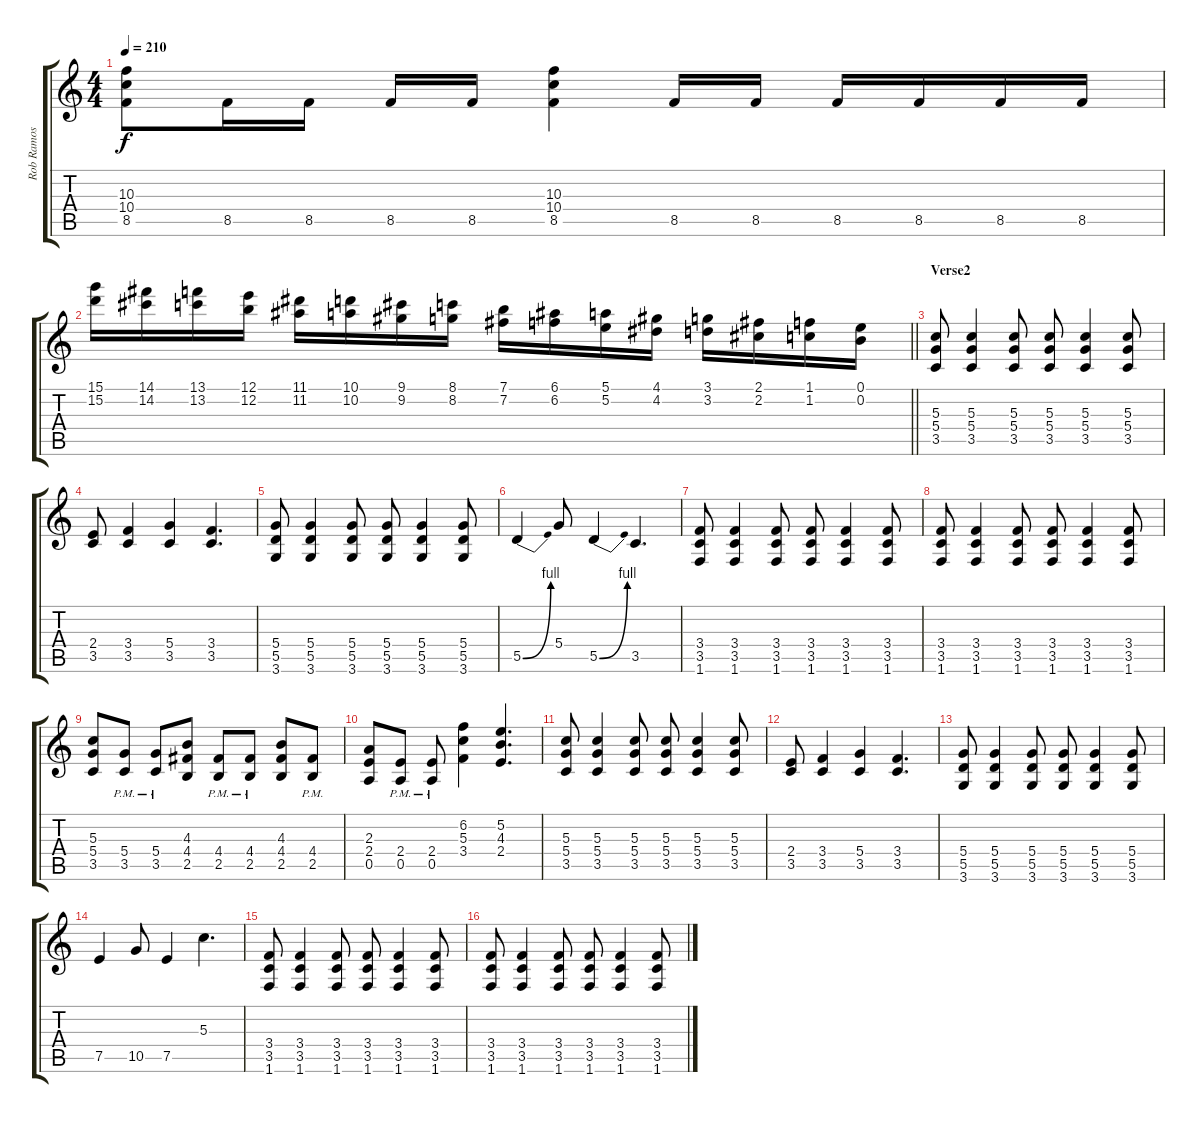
\track ("Rob Ramos (guitarra)" "Rob Ramos ") {instrument distortionguitar}
\staff {score tabs}
\tuning (E4 B3 G3 D3 A2 E2) {hide}
\ts (4 4)
\tempo 210
\clef g2
\ks c
(10.3 10.4 8.5).8{dy f} 8.5.16 8.5.16 8.5.16 8.5.16 (10.3 10.4 8.5).4 8.5.16 8.5.16 8.5.16 8.5.16 8.5.16 8.5.16 |
\barLineRight lightlight
(15.1 15.2).16 (14.1 14.2).16 (13.1 13.2).16 (12.1 12.2).16 (11.1 11.2).16 (10.1 10.2).16 (9.1 9.2).16 (8.1 8.2).16 (7.1 7.2).16 (6.1 6.2).16 (5.1 5.2).16 (4.1 4.2).16 (3.1 3.2).16 (2.1 2.2).16 (1.1 1.2).16 (0.1 0.2).16 |
\section ("" "Verse2")
(5.3 5.4 3.5).8 (5.3 5.4 3.5).4 (5.3 5.4 3.5).8 (5.3 5.4 3.5).8 (5.3 5.4 3.5).4 (5.3 5.4 3.5).8 |
(2.4 3.5).8 (3.4 3.5).4 (5.4 3.5).4 (3.4 3.5).4{d} |
(5.4 5.5 3.6).8 (5.4 5.5 3.6).4 (5.4 5.5 3.6).8 (5.4 5.5 3.6).8 (5.4 5.5 3.6).4 (5.4 5.5 3.6).8 |
5.5{be (bend 0 0 60 4)}.4 5.4.8 5.5{be (bend 0 0 60 4)}.4 3.5.4{d} |
(3.4 3.5 1.6).8 (3.4 3.5 1.6).4 (3.4 3.5 1.6).8 (3.4 3.5 1.6).8 (3.4 3.5 1.6).4 (3.4 3.5 1.6).8 |
(3.4 3.5 1.6).8 (3.4 3.5 1.6).4 (3.4 3.5 1.6).8 (3.4 3.5 1.6).8 (3.4 3.5 1.6).4 (3.4 3.5 1.6).8 |
(5.3 5.4 3.5).8 (5.4{pm} 3.5{pm}).8 (5.4{pm} 3.5{pm}).8 (4.3 4.4 2.5).8 (4.4{pm} 2.5{pm}).8 (4.4{pm} 2.5{pm}).8 (4.3 4.4 2.5).8 (4.4{pm} 2.5{pm}).8 |
(2.3 2.4 0.5).8 (2.4{pm} 0.5{pm}).8 (2.4{pm} 0.5{pm}).8 (6.2 5.3 3.4).4 (5.2 4.3 2.4).4{d} |
(5.3 5.4 3.5).8 (5.3 5.4 3.5).4 (5.3 5.4 3.5).8 (5.3 5.4 3.5).8 (5.3 5.4 3.5).4 (5.3 5.4 3.5).8 |
(2.4 3.5).8 (3.4 3.5).4 (5.4 3.5).4 (3.4 3.5).4{d} |
(5.4 5.5 3.6).8 (5.4 5.5 3.6).4 (5.4 5.5 3.6).8 (5.4 5.5 3.6).8 (5.4 5.5 3.6).4 (5.4 5.5 3.6).8 |
7.5.4 10.5.8 7.5.4 5.3.4{d} |
(3.4 3.5 1.6).8 (3.4 3.5 1.6).4 (3.4 3.5 1.6).8 (3.4 3.5 1.6).8 (3.4 3.5 1.6).4 (3.4 3.5 1.6).8 |
(3.4 3.5 1.6).8 (3.4 3.5 1.6).4 (3.4 3.5 1.6).8 (3.4 3.5 1.6).8 (3.4 3.5 1.6).4 (3.4 3.5 1.6).8
